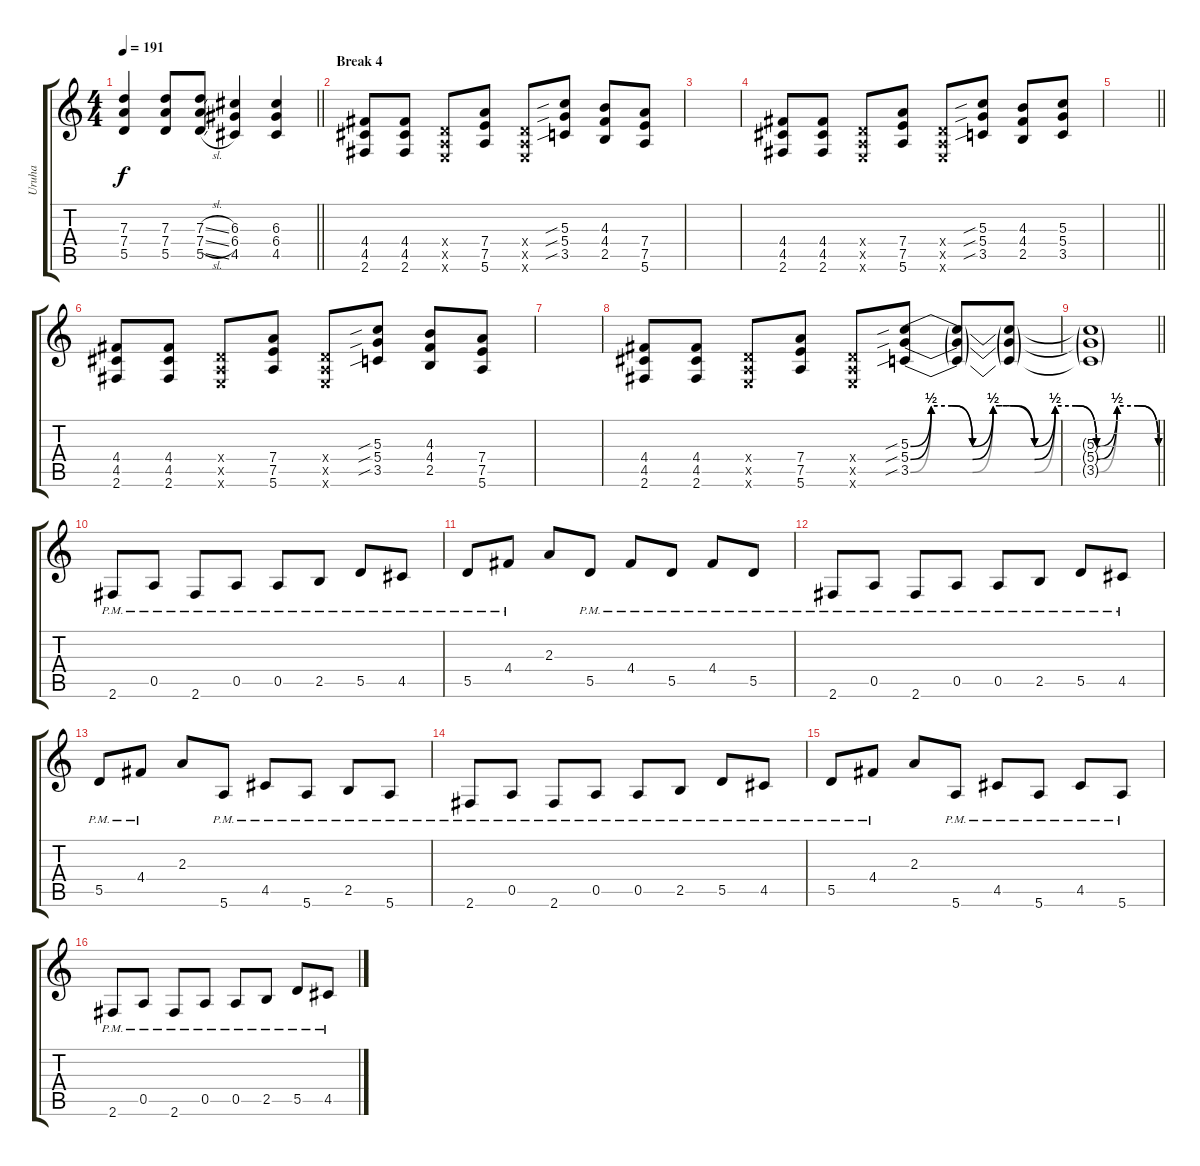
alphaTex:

\track ("Uruha" "Uruha") {instrument distortionguitar}
\staff {score tabs}
\tuning (E4 B3 G3 D3 A2 E2) {hide}
\ts (4 4)
\tempo 191
\clef g2
\barLineRight lightlight
\ks c
(7.3 7.4 5.5).4{dy f} (7.3 7.4 5.5).8 (7.3{sl} 7.4{sl} 5.5{sl}).8 (6.3 6.4 4.5).4 (6.3 6.4 4.5).4 |
\section ("" "Break 4")
(4.4 4.5 2.6).8 (4.4 4.5 2.6).8 (0.4{x} 0.5{x} 0.6{x}).8 (7.4 7.5 5.6).8 (0.4{x} 0.5{x} 0.6{x}).8 (5.3{sib} 5.4{sib} 3.5{sib}).8 (4.3 4.4 2.5).8 (7.4 7.5 5.6).8 |
|
(4.4 4.5 2.6).8 (4.4 4.5 2.6).8 (0.4{x} 0.5{x} 0.6{x}).8 (7.4 7.5 5.6).8 (0.4{x} 0.5{x} 0.6{x}).8 (5.3{sib} 5.4{sib} 3.5{sib}).8 (4.3 4.4 2.5).8 (5.3 5.4 3.5).8 |
\barLineRight lightlight
|
(4.4 4.5 2.6).8 (4.4 4.5 2.6).8 (0.4{x} 0.5{x} 0.6{x}).8 (7.4 7.5 5.6).8 (0.4{x} 0.5{x} 0.6{x}).8 (5.3{sib} 5.4{sib} 3.5{sib}).8 (4.3 4.4 2.5).8 (7.4 7.5 5.6).8 |
|
(4.4 4.5 2.6).8 (4.4 4.5 2.6).8 (0.4{x} 0.5{x} 0.6{x}).8 (7.4 7.5 5.6).8 (0.4{x} 0.5{x} 0.6{x}).8 (5.3{be (custom 0 0 5 2 10 2 15 0 20 2 25 2 30 0 35 2 40 2 45 0 50 2 55 2 60 0) sib} 5.4{be (custom 0 0 5 2 10 2 15 0 20 2 24 2 30 0 35 2 40 2 45 0 50 2 55 2 60 0) sib} 3.5{be (custom 0 0 5 2 10 2 15 0 20 2 25 2 30 0 35 2 40 2 45 0 50 2 55 2 60 0) sib}).8 (5.3{t} 5.4{t} 3.5{t}).8 (5.3{t} 5.4{t} 3.5{t}).8 |
\barLineRight lightlight
(5.3{t} 5.4{t} 3.5{t}).1 |
\section ("" "")
2.6{pm}.8 0.5{pm}.8 2.6{pm}.8 0.5{pm}.8 0.5{pm}.8 2.5{pm}.8 5.5{pm}.8 4.5{pm}.8 |
5.5{pm}.8 4.4{pm}.8 2.3.8 5.5{pm}.8 4.4{pm}.8 5.5{pm}.8 4.4{pm}.8 5.5{pm}.8 |
2.6{pm}.8 0.5{pm}.8 2.6{pm}.8 0.5{pm}.8 0.5{pm}.8 2.5{pm}.8 5.5{pm}.8 4.5{pm}.8 |
5.5{pm}.8 4.4{pm}.8 2.3.8 5.6{pm}.8 4.5{pm}.8 5.6{pm}.8 2.5{pm}.8 5.6{pm}.8 |
2.6{pm}.8 0.5{pm}.8 2.6{pm}.8 0.5{pm}.8 0.5{pm}.8 2.5{pm}.8 5.5{pm}.8 4.5{pm}.8 |
5.5{pm}.8 4.4{pm}.8 2.3.8 5.6{pm}.8 4.5{pm}.8 5.6{pm}.8 4.5{pm}.8 5.6{pm}.8 |
2.6{pm}.8 0.5{pm}.8 2.6{pm}.8 0.5{pm}.8 0.5{pm}.8 2.5{pm}.8 5.5{pm}.8 4.5{pm}.8
